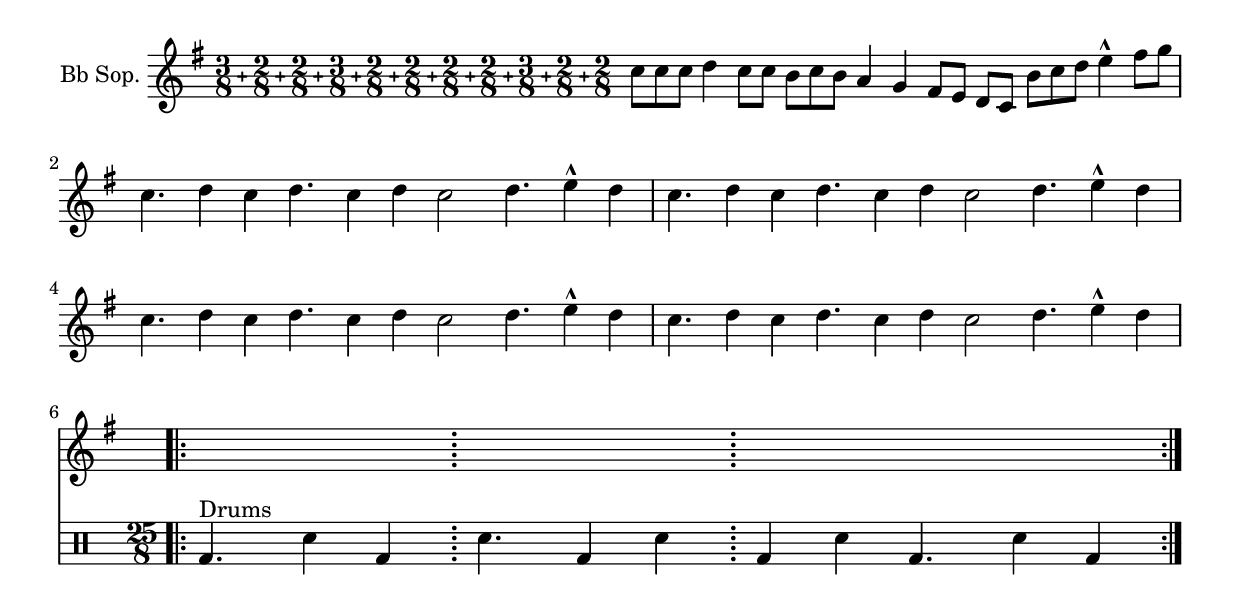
%% Do not edit this file; it is auto-generated from LSR http://lsr.dsi.unimi.it
%% This file is in the public domain.
\version "2.12.3"

\header {
  lsrtags = "rhythms, percussion"

  texidoc = "
Though the polymetric time signature shown was not the most essential
item here, it has been included to show the beat of this piece (which
is the template of a real Balkan song!).

"
  doctitle = "Heavily customized polymetric time signatures"
} % begin verbatim

#(define plus (markup #:vcenter "+"))
#(define ((custom-time-signature one two three four five six
           seven eight nine ten eleven num) grob)
            (grob-interpret-markup grob
              (markup #:override '(baseline-skip . 0) #:number
                (#:line (
                    (#:column (one num)) plus
                    (#:column (two num)) plus
                    (#:column (three num)) plus
                    (#:column (four num)) plus
                    (#:column (five num)) plus
                    (#:column (six num)) plus
                    (#:column (seven num)) plus
                    (#:column (eight num)) plus
                    (#:column (nine num)) plus
                    (#:column (ten num)) plus
                    (#:column (eleven num)))))))

melody = \relative c'' {
  \set Staff.instrumentName = #"Bb Sop."
  \key g \major
  #(set-time-signature 25 8 '(3 2 2 3 2 2 2 2 3 2 2))
  \override Staff.TimeSignature #'stencil =
    #(custom-time-signature "3" "2" "2" "3" "2" "2"
      "2" "2" "3" "2" "2" "8")
  c8 c c d4 c8 c b c b a4 g fis8 e d c b' c d e4-^ fis8 g \break
  c,4. d4 c4 d4. c4 d c2 d4. e4-^ d4
  c4. d4 c4 d4. c4 d c2 d4. e4-^ d4 \break
  c4. d4 c4 d4. c4 d c2 d4. e4-^ d4
  c4. d4 c4 d4. c4 d c2 d4. e4-^ d4 \break
}

drum = \new DrumStaff \drummode {
  \bar "|:" bd4.^\markup { "Drums" } sn4 bd \bar ":" sn4.
  bd4 sn \bar ":" bd sn bd4. sn4 bd \bar ":|"
}

{
  \melody
  \drum
}
